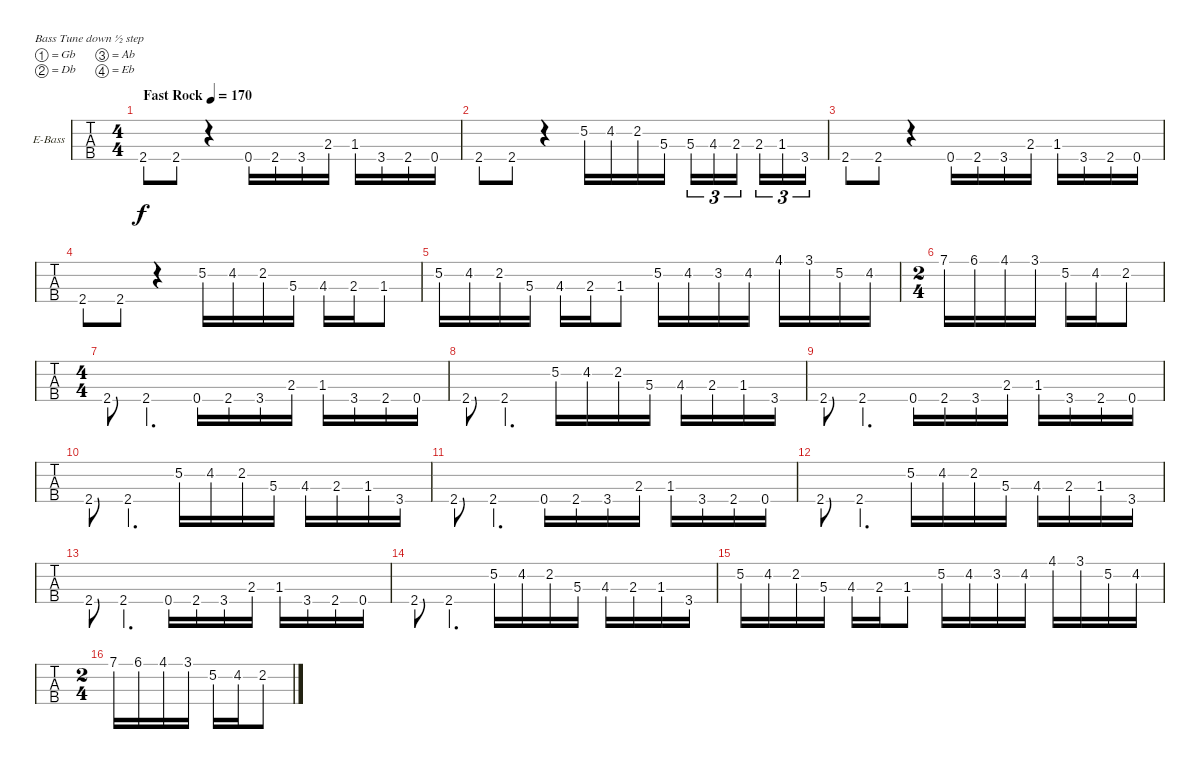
\bracketExtendMode groupsimilarinstruments
\firstSystemTrackNameOrientation horizontal
\otherSystemsTrackNameOrientation horizontal
\track ("Basse" "E-Bass") {instrument electricbasspick}
\staff {tabs}
\tuning (Gb2 Db2 Ab1 Eb1)
\ts (4 4)
\beaming (8 2 2 2 2)
\tempo (170 "Fast Rock")
\clef f4
\ks c
2.4.8{dy f instrument electricbasspick} 2.4.8 r.4 0.4.16 2.4.16 3.4.16 2.3.16 1.3.16 3.4.16 2.4.16 0.4.16 |
2.4.8 2.4.8 r.4 5.2.16 4.2.16 2.2.16 5.3.16 5.3.16{tu (3 2)} 4.3.16{tu (3 2)} 2.3.16{tu (3 2)} 2.3.16{tu (3 2)} 1.3.16{tu (3 2)} 3.4.16{tu (3 2)} |
2.4.8 2.4.8 r.4 0.4.16 2.4.16 3.4.16 2.3.16 1.3.16 3.4.16 2.4.16 0.4.16 |
2.4.8 2.4.8 r.4 5.2.16 4.2.16 2.2.16 5.3.16 4.3.16 2.3.16 1.3.8 |
5.2.16 4.2.16 2.2.16 5.3.16 4.3.16 2.3.16 1.3.8 5.2.16 4.2.16 3.2.16 4.2.16 4.1.16 3.1.16 5.2.16 4.2.16 |
\ts (2 4)
\beaming (8 2 2)
7.1.16 6.1.16 4.1.16 3.1.16 5.2.16 4.2.16 2.2.8 |
\ts (4 4)
\beaming (8 2 2 2 2)
2.4.8 2.4.4{d} 0.4.16 2.4.16 3.4.16 2.3.16 1.3.16 3.4.16 2.4.16 0.4.16 |
2.4.8 2.4.4{d} 5.2.16 4.2.16 2.2.16 5.3.16 4.3.16 2.3.16 1.3.16 3.4.16 |
2.4.8 2.4.4{d} 0.4.16 2.4.16 3.4.16 2.3.16 1.3.16 3.4.16 2.4.16 0.4.16 |
2.4.8 2.4.4{d} 5.2.16 4.2.16 2.2.16 5.3.16 4.3.16 2.3.16 1.3.16 3.4.16 |
2.4.8 2.4.4{d} 0.4.16 2.4.16 3.4.16 2.3.16 1.3.16 3.4.16 2.4.16 0.4.16 |
2.4.8 2.4.4{d} 5.2.16 4.2.16 2.2.16 5.3.16 4.3.16 2.3.16 1.3.16 3.4.16 |
2.4.8 2.4.4{d} 0.4.16 2.4.16 3.4.16 2.3.16 1.3.16 3.4.16 2.4.16 0.4.16 |
2.4.8 2.4.4{d} 5.2.16 4.2.16 2.2.16 5.3.16 4.3.16 2.3.16 1.3.16 3.4.16 |
5.2.16 4.2.16 2.2.16 5.3.16 4.3.16 2.3.16 1.3.8 5.2.16 4.2.16 3.2.16 4.2.16 4.1.16 3.1.16 5.2.16 4.2.16 |
\ts (2 4)
\beaming (8 2 2)
7.1.16 6.1.16 4.1.16 3.1.16 5.2.16 4.2.16 2.2.8
